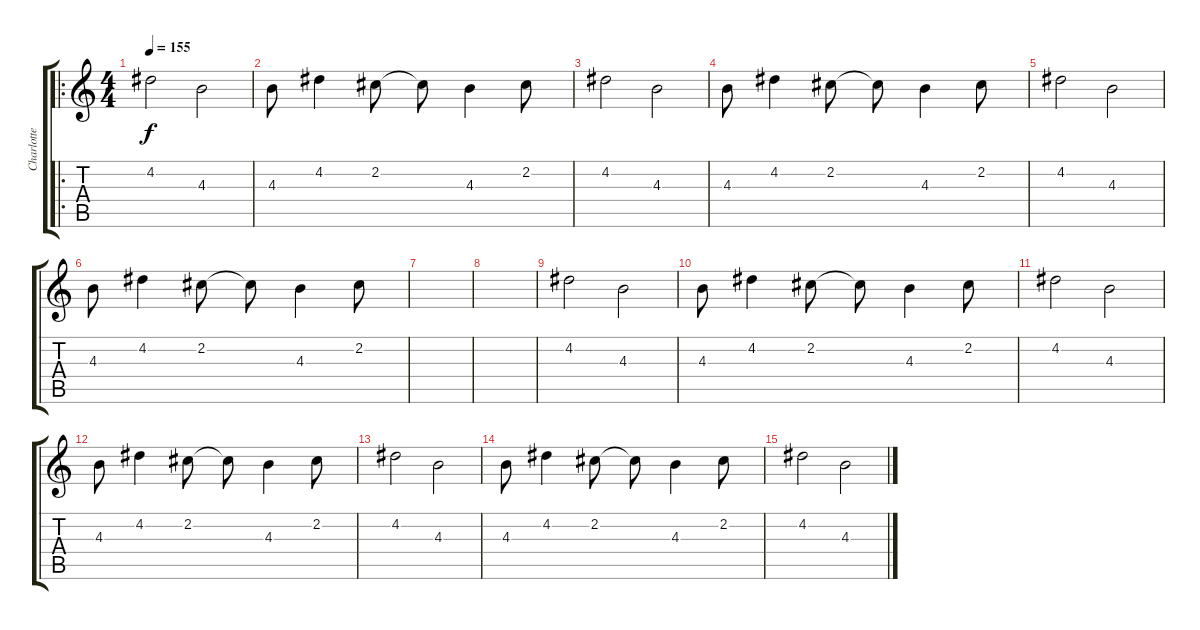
\track ("Charlotte Hatherley" "Charlotte ") {instrument electricguitarclean}
\staff {score tabs}
\tuning (E4 B3 G3 D3 A2 E2) {hide}
\ro
\ts (4 4)
\tempo 155
\clef g2
\ks c
4.2.2{dy f} 4.3.2 |
4.3.8 4.2.4 2.2.8 2.2{t}.8 4.3.4 2.2.8 |
4.2.2 4.3.2 |
4.3.8 4.2.4 2.2.8 2.2{t}.8 4.3.4 2.2.8 |
4.2.2 4.3.2 |
4.3.8 4.2.4 2.2.8 2.2{t}.8 4.3.4 2.2.8 |
|
|
4.2.2 4.3.2 |
4.3.8 4.2.4 2.2.8 2.2{t}.8 4.3.4 2.2.8 |
4.2.2 4.3.2 |
4.3.8 4.2.4 2.2.8 2.2{t}.8 4.3.4 2.2.8 |
4.2.2 4.3.2 |
4.3.8 4.2.4 2.2.8 2.2{t}.8 4.3.4 2.2.8 |
4.2.2 4.3.2
